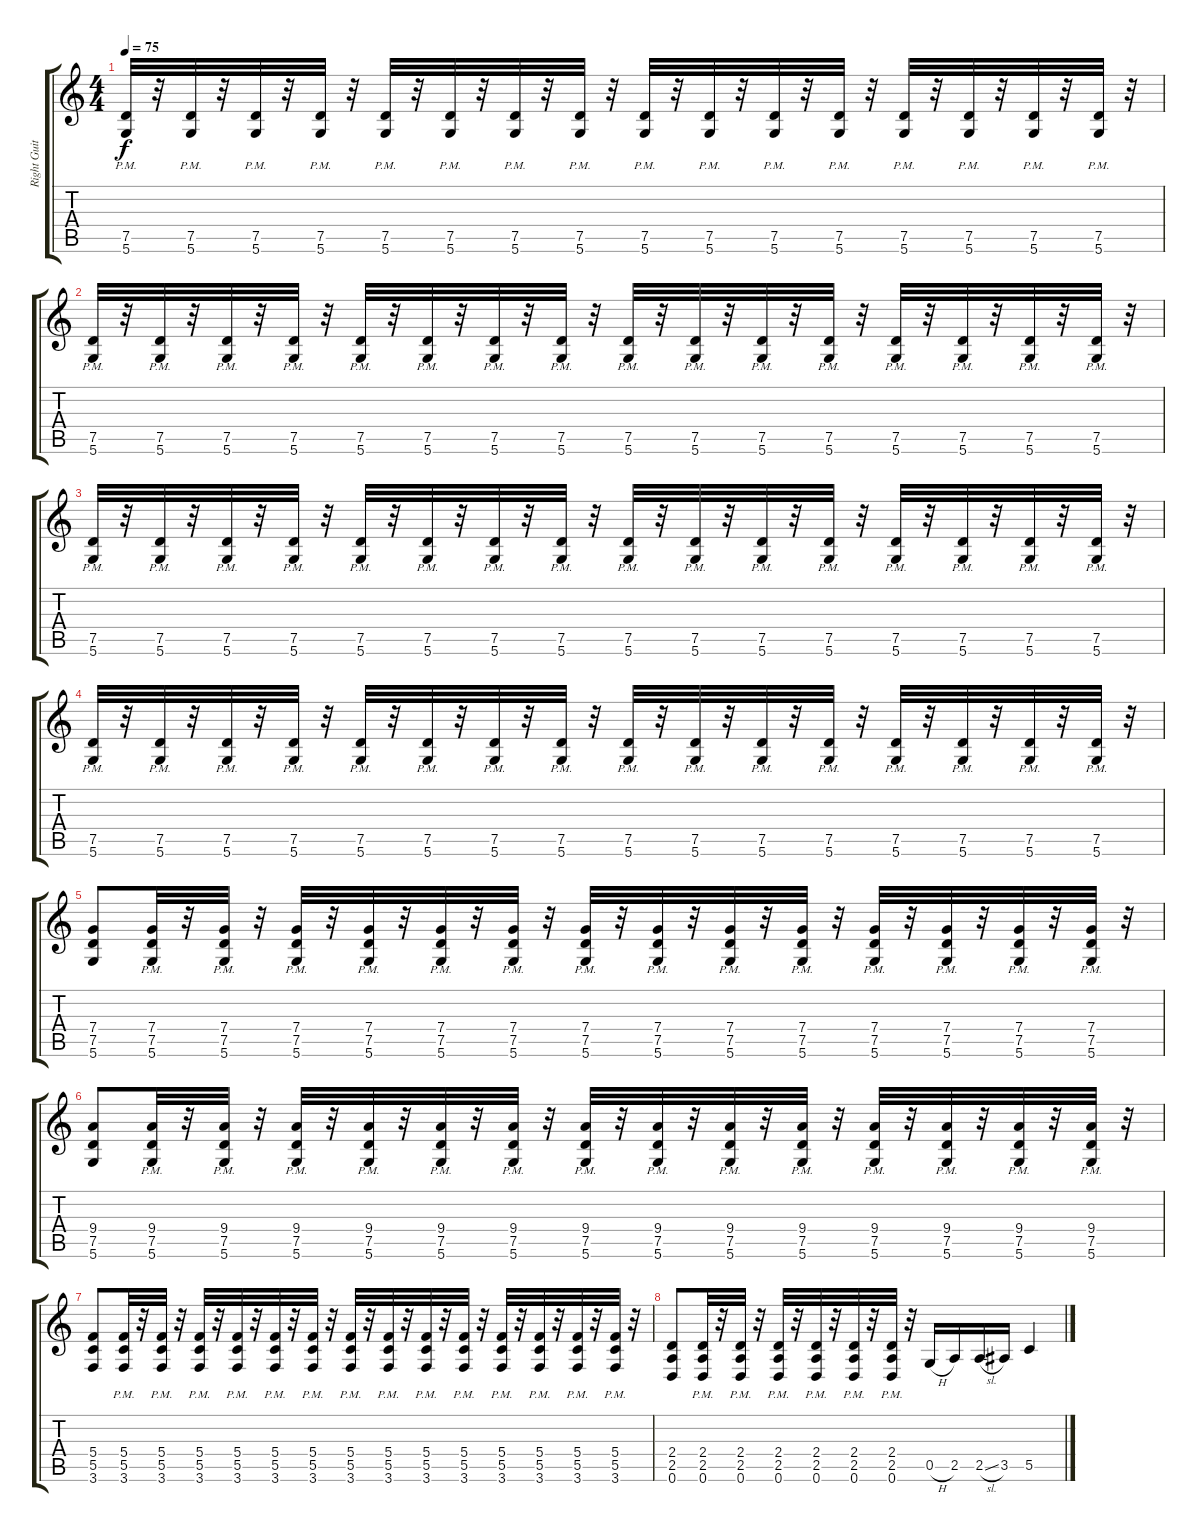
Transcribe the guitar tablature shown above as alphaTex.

\track ("Right Guitar" "Right Guit") {instrument distortionguitar}
\staff {score tabs}
\tuning (D4 A3 F3 C3 G2 D2) {hide}
\ts (4 4)
\tempo 75
\clef g2
\ks c
(7.5{pm} 5.6{pm}).32{dy f} r.32 (7.5{pm} 5.6{pm}).32 r.32 (7.5{pm} 5.6{pm}).32 r.32 (7.5{pm} 5.6{pm}).32 r.32 (7.5{pm} 5.6{pm}).32 r.32 (7.5{pm} 5.6{pm}).32 r.32 (7.5{pm} 5.6{pm}).32 r.32 (7.5{pm} 5.6{pm}).32 r.32 (7.5{pm} 5.6{pm}).32 r.32 (7.5{pm} 5.6{pm}).32 r.32 (7.5{pm} 5.6{pm}).32 r.32 (7.5{pm} 5.6{pm}).32 r.32 (7.5{pm} 5.6{pm}).32 r.32 (7.5{pm} 5.6{pm}).32 r.32 (7.5{pm} 5.6{pm}).32 r.32 (7.5{pm} 5.6{pm}).32 r.32 |
(7.5{pm} 5.6{pm}).32 r.32 (7.5{pm} 5.6{pm}).32 r.32 (7.5{pm} 5.6{pm}).32 r.32 (7.5{pm} 5.6{pm}).32 r.32 (7.5{pm} 5.6{pm}).32 r.32 (7.5{pm} 5.6{pm}).32 r.32 (7.5{pm} 5.6{pm}).32 r.32 (7.5{pm} 5.6{pm}).32 r.32 (7.5{pm} 5.6{pm}).32 r.32 (7.5{pm} 5.6{pm}).32 r.32 (7.5{pm} 5.6{pm}).32 r.32 (7.5{pm} 5.6{pm}).32 r.32 (7.5{pm} 5.6{pm}).32 r.32 (7.5{pm} 5.6{pm}).32 r.32 (7.5{pm} 5.6{pm}).32 r.32 (7.5{pm} 5.6{pm}).32 r.32 |
(7.5{pm} 5.6{pm}).32 r.32 (7.5{pm} 5.6{pm}).32 r.32 (7.5{pm} 5.6{pm}).32 r.32 (7.5{pm} 5.6{pm}).32 r.32 (7.5{pm} 5.6{pm}).32 r.32 (7.5{pm} 5.6{pm}).32 r.32 (7.5{pm} 5.6{pm}).32 r.32 (7.5{pm} 5.6{pm}).32 r.32 (7.5{pm} 5.6{pm}).32 r.32 (7.5{pm} 5.6{pm}).32 r.32 (7.5{pm} 5.6{pm}).32 r.32 (7.5{pm} 5.6{pm}).32 r.32 (7.5{pm} 5.6{pm}).32 r.32 (7.5{pm} 5.6{pm}).32 r.32 (7.5{pm} 5.6{pm}).32 r.32 (7.5{pm} 5.6{pm}).32 r.32 |
(7.5{pm} 5.6{pm}).32 r.32 (7.5{pm} 5.6{pm}).32 r.32 (7.5{pm} 5.6{pm}).32 r.32 (7.5{pm} 5.6{pm}).32 r.32 (7.5{pm} 5.6{pm}).32 r.32 (7.5{pm} 5.6{pm}).32 r.32 (7.5{pm} 5.6{pm}).32 r.32 (7.5{pm} 5.6{pm}).32 r.32 (7.5{pm} 5.6{pm}).32 r.32 (7.5{pm} 5.6{pm}).32 r.32 (7.5{pm} 5.6{pm}).32 r.32 (7.5{pm} 5.6{pm}).32 r.32 (7.5{pm} 5.6{pm}).32 r.32 (7.5{pm} 5.6{pm}).32 r.32 (7.5{pm} 5.6{pm}).32 r.32 (7.5{pm} 5.6{pm}).32 r.32 |
(7.4 7.5 5.6).8 (7.4{pm} 7.5{pm} 5.6{pm}).32 r.32 (7.4{pm} 7.5{pm} 5.6{pm}).32 r.32 (7.4{pm} 7.5{pm} 5.6{pm}).32 r.32 (7.4{pm} 7.5{pm} 5.6{pm}).32 r.32 (7.4{pm} 7.5{pm} 5.6{pm}).32 r.32 (7.4{pm} 7.5{pm} 5.6{pm}).32 r.32 (7.4{pm} 7.5{pm} 5.6{pm}).32 r.32 (7.4{pm} 7.5{pm} 5.6{pm}).32 r.32 (7.4{pm} 7.5{pm} 5.6{pm}).32 r.32 (7.4{pm} 7.5{pm} 5.6{pm}).32 r.32 (7.4{pm} 7.5{pm} 5.6{pm}).32 r.32 (7.4{pm} 7.5{pm} 5.6{pm}).32 r.32 (7.4{pm} 7.5{pm} 5.6{pm}).32 r.32 (7.4{pm} 7.5{pm} 5.6{pm}).32 r.32 |
(9.4 7.5 5.6).8 (9.4{pm} 7.5{pm} 5.6{pm}).32 r.32 (9.4{pm} 7.5{pm} 5.6{pm}).32 r.32 (9.4{pm} 7.5{pm} 5.6{pm}).32 r.32 (9.4{pm} 7.5{pm} 5.6{pm}).32 r.32 (9.4{pm} 7.5{pm} 5.6{pm}).32 r.32 (9.4{pm} 7.5{pm} 5.6{pm}).32 r.32 (9.4{pm} 7.5{pm} 5.6{pm}).32 r.32 (9.4{pm} 7.5{pm} 5.6{pm}).32 r.32 (9.4{pm} 7.5{pm} 5.6{pm}).32 r.32 (9.4{pm} 7.5{pm} 5.6{pm}).32 r.32 (9.4{pm} 7.5{pm} 5.6{pm}).32 r.32 (9.4{pm} 7.5{pm} 5.6{pm}).32 r.32 (9.4{pm} 7.5{pm} 5.6{pm}).32 r.32 (9.4{pm} 7.5{pm} 5.6{pm}).32 r.32 |
(5.4 5.5 3.6).8 (5.4{pm} 5.5{pm} 3.6{pm}).32 r.32 (5.4{pm} 5.5{pm} 3.6{pm}).32 r.32 (5.4{pm} 5.5{pm} 3.6{pm}).32 r.32 (5.4{pm} 5.5{pm} 3.6{pm}).32 r.32 (5.4{pm} 5.5{pm} 3.6{pm}).32 r.32 (5.4{pm} 5.5{pm} 3.6{pm}).32 r.32 (5.4{pm} 5.5{pm} 3.6{pm}).32 r.32 (5.4{pm} 5.5{pm} 3.6{pm}).32 r.32 (5.4{pm} 5.5{pm} 3.6{pm}).32 r.32 (5.4{pm} 5.5{pm} 3.6{pm}).32 r.32 (5.4{pm} 5.5{pm} 3.6{pm}).32 r.32 (5.4{pm} 5.5{pm} 3.6{pm}).32 r.32 (5.4{pm} 5.5{pm} 3.6{pm}).32 r.32 (5.4{pm} 5.5{pm} 3.6{pm}).32 r.32 |
(2.4 2.5 0.6).8 (2.4{pm} 2.5{pm} 0.6{pm}).32 r.32 (2.4{pm} 2.5{pm} 0.6{pm}).32 r.32 (2.4{pm} 2.5{pm} 0.6{pm}).32 r.32 (2.4{pm} 2.5{pm} 0.6{pm}).32 r.32 (2.4{pm} 2.5{pm} 0.6{pm}).32 r.32 (2.4{pm} 2.5{pm} 0.6{pm}).32 r.32 0.5{h}.16 2.5.16 2.5{sl}.16 3.5.16 5.5.4
